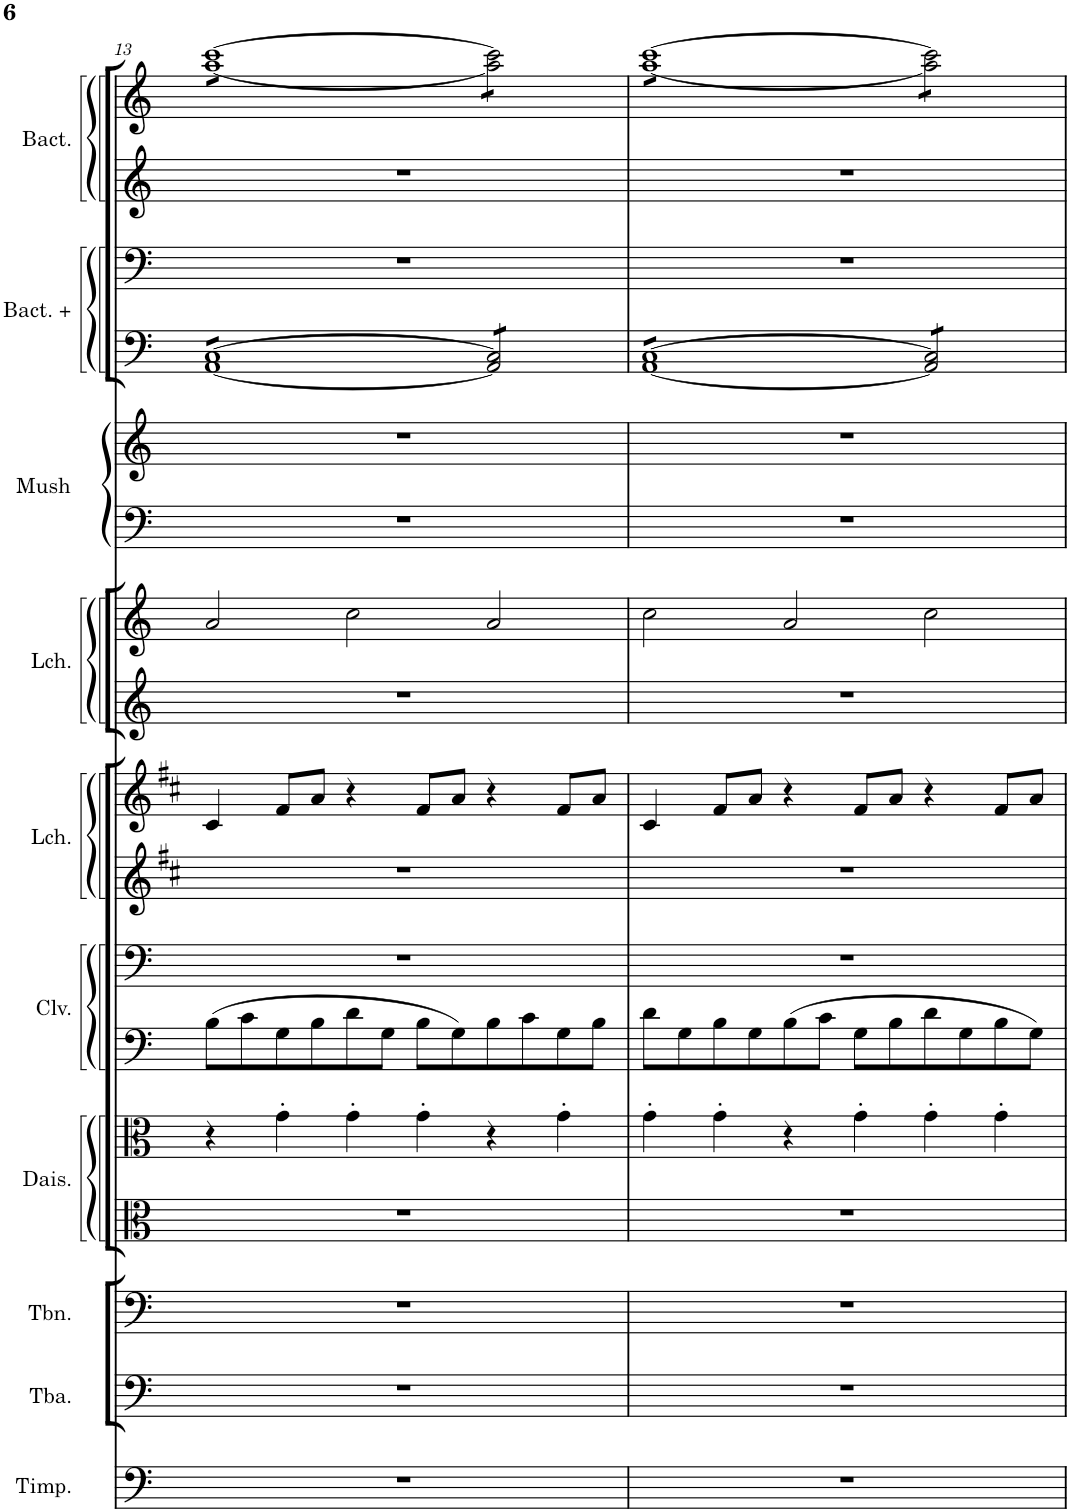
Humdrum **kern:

**kern	**kern	**kern	**kern	**kern	**kern	**kern	**kern	**kern	**kern	**kern	**kern	**kern	**kern	**kern	**kern	**kern
*part17	*part16	*part15	*part14	*part13	*part12	*part11	*part10	*part9	*part8	*part7	*part6	*part5	*part4	*part3	*part2	*part1
*staff17	*staff16	*staff15	*staff14	*staff13	*staff12	*staff11	*staff10	*staff9	*staff8	*staff7	*staff6	*staff5	*staff4	*staff3	*staff2	*staff1
*I"Timpani	*I"Tuba	*I"Trombone	*I"Daisies	*I"Daisies	*I"Clovers	*I"Clovers	*I"Lichen	*I"Lichen	*I"Lichen	*I"Lichen	*I"Mushrooms	*I"Mushrooms	*I"Bacteria +	*I"Bacteria +	*I"Bacteria	*I"Bacteria
*I'Timp.	*I'Tba.	*I'Tbn.	*I'Dais.	*I'Dais.	*I'Clv.	*I'Clv.	*I'Lch.	*I'Lch.	*I'Lch.	*I'Lch.	*I'Mush	*I'Mush	*I'Bact. +	*I'Bact. +	*I'Bact.	*I'Bact.
!!LO:PB:g=z
*clefF4	*clefF4	*clefF4	*clefC3	*clefC3	*clefF4	*clefF4	*clefG2	*clefG2	*clefG2	*clefG2	*clefF4	*clefG2	*clefF4	*clefF4	*clefG2	*clefG2
*	*	*	*	*	*	*	*Trd1c2	*Trd1c2	*	*	*	*	*	*	*	*
*k[]	*k[]	*k[]	*k[]	*k[]	*k[]	*k[]	*k[f#c#]	*k[f#c#]	*k[]	*k[]	*k[]	*k[]	*k[]	*k[]	*k[]	*k[]
*M6/4	*M6/4	*M6/4	*M6/4	*M6/4	*M6/4	*M6/4	*M6/4	*M6/4	*M6/4	*M6/4	*M6/4	*M6/4	*M6/4	*M6/4	*M6/4	*M6/4
=13	=13	=13	=13	=13	=13	=13	=13	=13	=13	=13	=13	=13	=13	=13	=13	=13
*	*	*	*	*	*	*	*	*	*	*	*	*	*tremolo	*	*	*
*	*	*	*	*	*	*	*	*	*	*	*	*	*	*	*	*tremolo
1.r	1.r	1.r	1.r	4r	8B\L	1.r	1.r	4c#/	1.r	2a/	1.r	1.r	[8AA [8CL	1.r	1.r	[8aa [8cccL
.	.	.	.	.	8c\	.	.	.	.	.	.	.	8AA 8C	.	.	8aa 8ccc
.	.	.	.	4g'\	8G\	.	.	8f#/L	.	.	.	.	8AA 8C	.	.	8aa 8ccc
.	.	.	.	.	8B\	.	.	8a/J	.	.	.	.	8AA 8C	.	.	8aa 8ccc
.	.	.	.	4g'\	8d\	.	.	4r	.	2cc\	.	.	8AA 8C	.	.	8aa 8ccc
.	.	.	.	.	8G\J	.	.	.	.	.	.	.	8AA 8C	.	.	8aa 8ccc
.	.	.	.	4g'\	8B\L	.	.	8f#/L	.	.	.	.	8AA 8C	.	.	8aa 8ccc
.	.	.	.	.	8G\	.	.	8a/J	.	.	.	.	8AA 8CJ	.	.	8aa 8cccJ
.	.	.	.	4r	8B\	.	.	4r	.	2a/	.	.	8AA/] 8C/]L	.	.	8aa\] 8ccc\]L
.	.	.	.	.	8c\	.	.	.	.	.	.	.	8AA/ 8C/	.	.	8aa\ 8ccc\
.	.	.	.	4g'\	8G\	.	.	8f#/L	.	.	.	.	8AA/ 8C/	.	.	8aa\ 8ccc\
.	.	.	.	.	8B\J	.	.	8a/J	.	.	.	.	8AA/ 8C/J	.	.	8aa\ 8ccc\J
=14	=14	=14	=14	=14	=14	=14	=14	=14	=14	=14	=14	=14	=14	=14	=14	=14
1.r	1.r	1.r	1.r	4g'\	8d\L	1.r	1.r	4c#/	1.r	2cc\	1.r	1.r	[8AA [8CL	1.r	1.r	[8aa [8cccL
.	.	.	.	.	8G\	.	.	.	.	.	.	.	8AA 8C	.	.	8aa 8ccc
.	.	.	.	4g'\	8B\	.	.	8f#/L	.	.	.	.	8AA 8C	.	.	8aa 8ccc
.	.	.	.	.	8G\	.	.	8a/J	.	.	.	.	8AA 8C	.	.	8aa 8ccc
.	.	.	.	4r	8B\	.	.	4r	.	2a/	.	.	8AA 8C	.	.	8aa 8ccc
.	.	.	.	.	8c\J	.	.	.	.	.	.	.	8AA 8C	.	.	8aa 8ccc
.	.	.	.	4g'\	8G\L	.	.	8f#/L	.	.	.	.	8AA 8C	.	.	8aa 8ccc
.	.	.	.	.	8B\	.	.	8a/J	.	.	.	.	8AA 8CJ	.	.	8aa 8cccJ
.	.	.	.	4g'\	8d\	.	.	4r	.	2cc\	.	.	8AA/] 8C/]L	.	.	8aa\] 8ccc\]L
.	.	.	.	.	8G\	.	.	.	.	.	.	.	8AA/ 8C/	.	.	8aa\ 8ccc\
.	.	.	.	4g'\	8B\	.	.	8f#/L	.	.	.	.	8AA/ 8C/	.	.	8aa\ 8ccc\
.	.	.	.	.	8G\J	.	.	8a/J	.	.	.	.	8AA/ 8C/J	.	.	8aa\ 8ccc\J
*	*	*	*	*	*	*	*	*	*	*	*	*	*	*	*	*Xtremolo
*	*	*	*	*	*	*	*	*	*	*	*	*	*Xtremolo	*	*	*
=	=	=	=	=	=	=	=	=	=	=	=	=	=	=	=	=
*-	*-	*-	*-	*-	*-	*-	*-	*-	*-	*-	*-	*-	*-	*-	*-	*-
